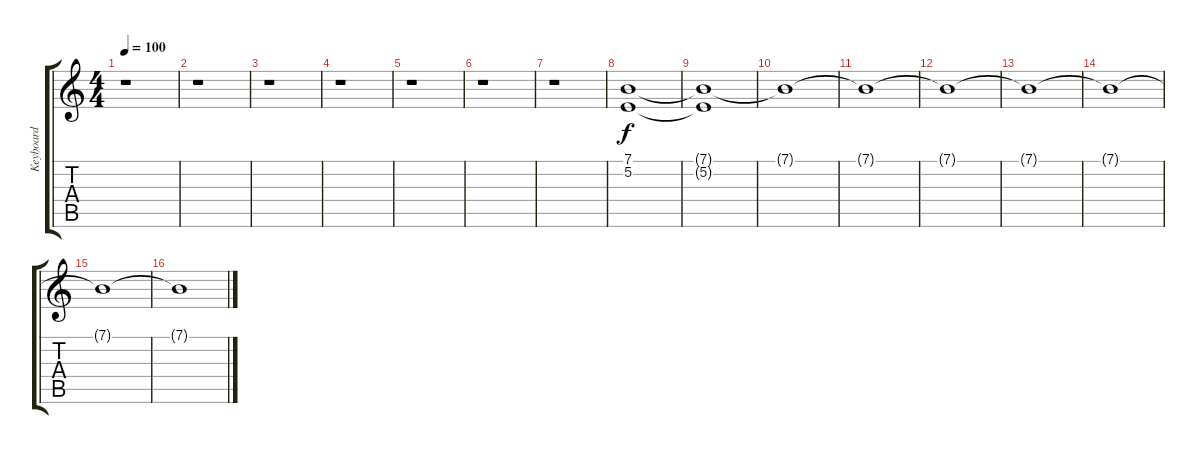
\track ("Keyboard" "Keyboard") {instrument percussiveorgan}
\staff {score tabs}
\tuning (E4 B3 G3 D3 A2 D2) {hide}
\ts (4 4)
\tempo 100
\clef g2
\ks c
r.1{dy f} |
r.1 |
r.1 |
r.1 |
r.1 |
r.1 |
r.1 |
(7.1 5.2).1 |
(7.1{t} 5.2{t}).1 |
7.1{t}.1 |
7.1{t}.1 |
7.1{t}.1 |
7.1{t}.1 |
7.1{t}.1 |
7.1{t}.1 |
7.1{t}.1
